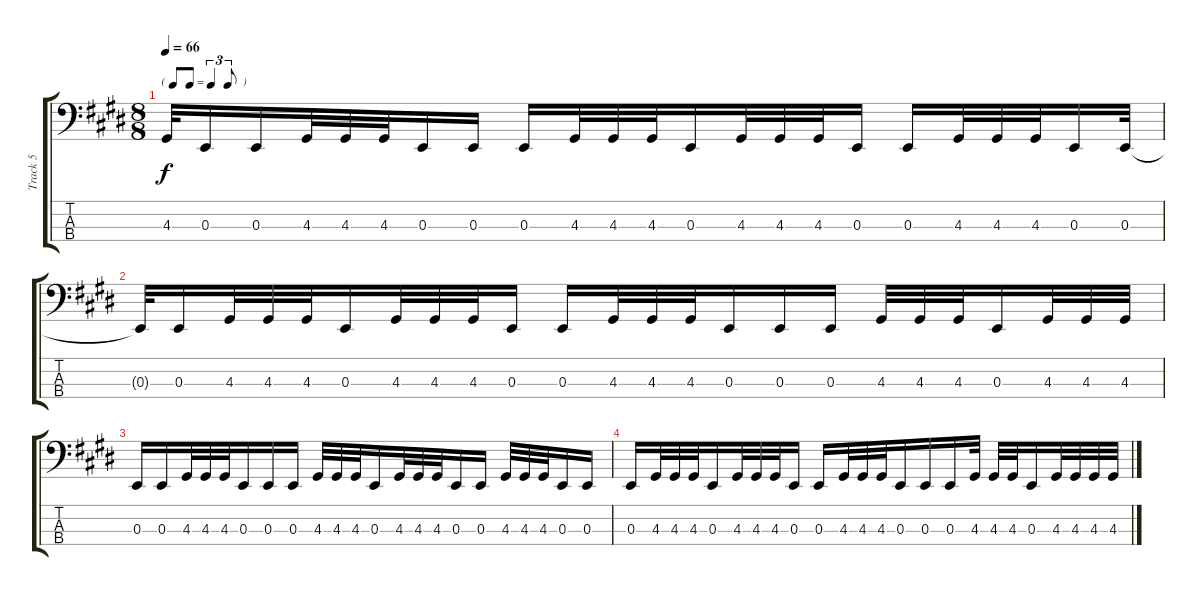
\track ("Track 5" "Track 5") {instrument electricbasspick}
\staff {score tabs}
\tuning (D2 A1 E1 A0) {hide}
\ts (8 8)
\tf triplet8th
\tempo 66
\clef f4
\ks c#minor
4.3.32{dy f} 0.3.16 0.3.16 4.3.32 4.3.32 4.3.32 0.3.16 0.3.16 0.3.16 4.3.32 4.3.32 4.3.32 0.3.16 4.3.32 4.3.32 4.3.32 0.3.16 0.3.16 4.3.32 4.3.32 4.3.32 0.3.16 0.3.32 |
0.3{t}.32 0.3.16 4.3.32 4.3.32 4.3.32 0.3.16 4.3.32 4.3.32 4.3.32 0.3.16 0.3.16 4.3.32 4.3.32 4.3.32 0.3.16 0.3.16 0.3.16 4.3.32 4.3.32 4.3.32 0.3.16 4.3.32 4.3.32 4.3.32 |
0.3.16 0.3.16 4.3.32 4.3.32 4.3.32 0.3.16 0.3.16 0.3.16 4.3.32 4.3.32 4.3.32 0.3.16 4.3.32 4.3.32 4.3.32 0.3.16 0.3.16 4.3.32 4.3.32 4.3.32 0.3.16 0.3.16 |
0.3.16 4.3.32 4.3.32 4.3.32 0.3.16 4.3.32 4.3.32 4.3.32 0.3.16 0.3.16 4.3.32 4.3.32 4.3.32 0.3.16 0.3.16 0.3.16 4.3.32 4.3.32 4.3.32 0.3.16 4.3.32 4.3.32 4.3.32 4.3.32
